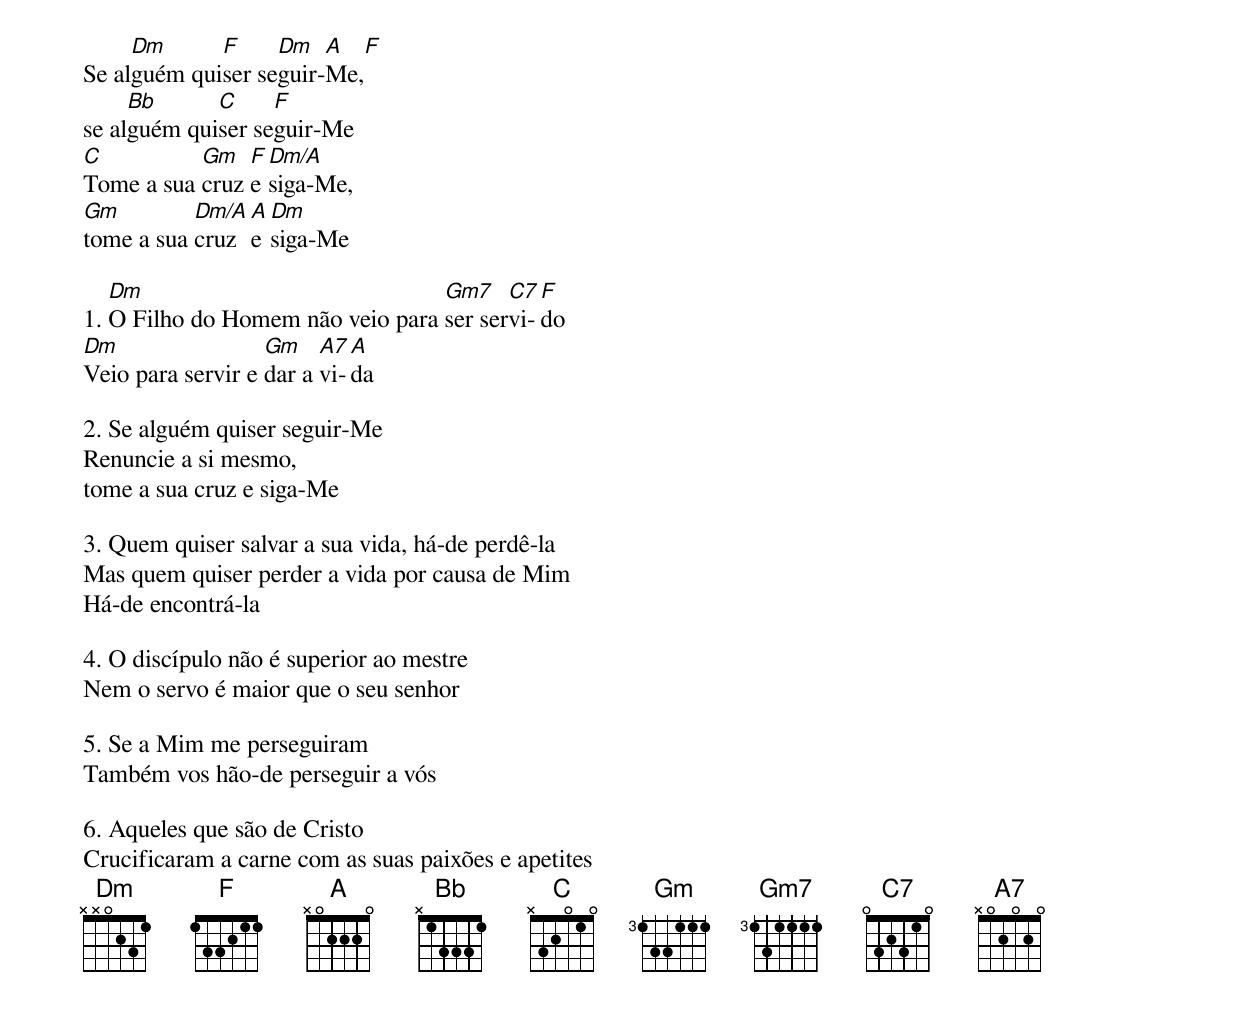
     Dm      F     Dm   A  F
Se alguém quiser seguir-Me,
     Bb      C     F
se alguém quiser seguir-Me
C          Gm   F Dm/A
Tome a sua cruz e siga-Me,
Gm         Dm/A A Dm
tome a sua cruz e siga-Me

   Dm                             Gm7    C7 F
1. O Filho do Homem não veio para ser servi-do
Dm                 Gm    A7 A
Veio para servir e dar a vi-da

2. Se alguém quiser seguir-Me
Renuncie a si mesmo,
tome a sua cruz e siga-Me

3. Quem quiser salvar a sua vida, há-de perdê-la
Mas quem quiser perder a vida por causa de Mim
Há-de encontrá-la

4. O discípulo não é superior ao mestre
Nem o servo é maior que o seu senhor

5. Se a Mim me perseguiram
Também vos hão-de perseguir a vós

6. Aqueles que são de Cristo
Crucificaram a carne com as suas paixões e apetites
